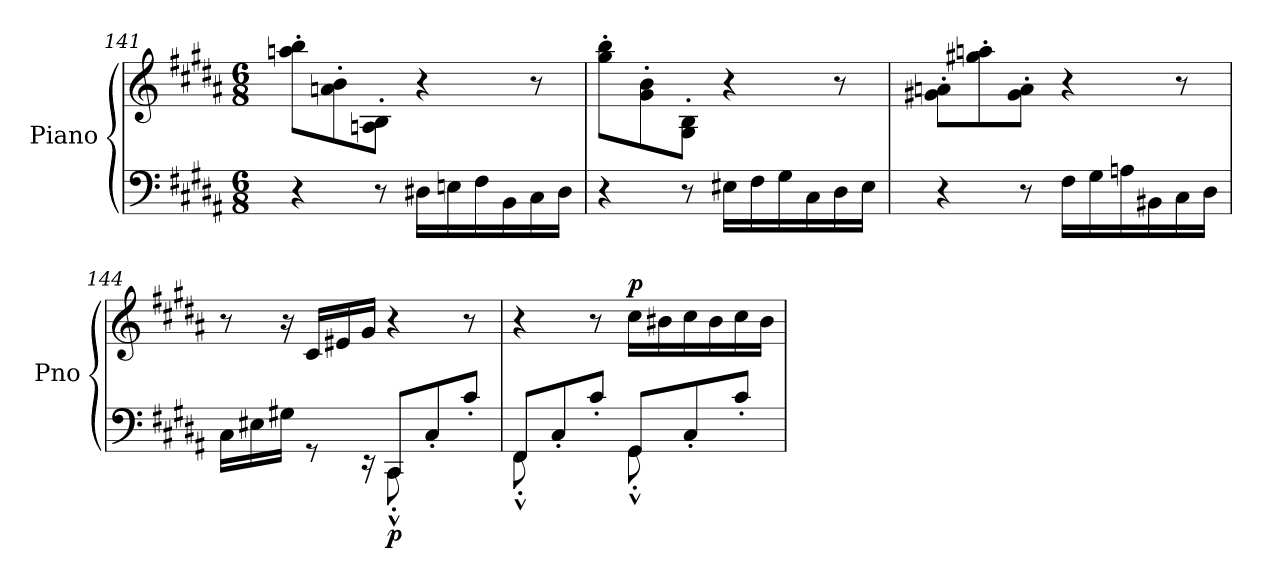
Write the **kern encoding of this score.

**kern	**kern	**dynam
*part1	*part1	*part1
*staff2	*staff1	*staff1/2
*I"Piano	*	*
*I'Pno	*	*
*clefF4	*clefG2	*
*k[f#c#g#d#a#]	*k[f#c#g#d#a#]	*
*M6/8	*M6/8	*
=141	=141	=141
4r	8aan\' 8bb\'L	.
.	8an\' 8b\'	.
8r	8An\' 8B\'J	.
16D#X\LL	4r	.
16En\	.	.
16F#\	.	.
16BB\	.	.
16C#\	8r	.
16D#\JJ	.	.
!!LO:PB:g=z
=142	=142	=142
4r	8gg#\' 8bb\'L	.
.	8g#\' 8b\'	.
8r	8G#\' 8B\'J	.
16E#X\LL	4r	.
16F#\	.	.
16G#\	.	.
16C#\	.	.
16D#\	8r	.
16E#\JJ	.	.
=143	=143	=143
4r	8g#X\' 8an\'L	.
.	8gg#X\' 8aan\'	.
8r	8g#\' 8a\'J	.
(16F#\LL	4r	.
16G#\	.	.
16An\	.	.
16BB#X\	.	.
16C#\	8r	.
16D#\JJ	.	.
=144	=144	=144
*^	*	*
16C#\LL	4.ryy	8r	.
16E#X\	.	.	.
16G#X\JJ	.	16r	.
8rGG	.	16c#/LL	.
.	.	16e#X/	.
16rEE	.	16g#/JJ)	.
!	!	!	!LO:DY:b=2
8CC#/L	8CC#'^^\	4r	p
8C#'/	4ryy	.	.
8c#'/J	.	8r	.
=145	=145	=145	=145
8FF#/L	8FF#'^^\	4r	.
8C#'/	4ryy	.	.
8c#'/J	.	8r	.
!	!	!	!LO:DY:a
8GG#/L	8GG#'^^\	16cc#\LL	p
.	.	16b#X\	.
8C#'/	4ryy	16cc#\	.
.	.	16b#\	.
8c#'/J	.	16cc#\	.
.	.	16b#\JJ	.
*v	*v	*	*
=	=	=
*-	*-	*-
